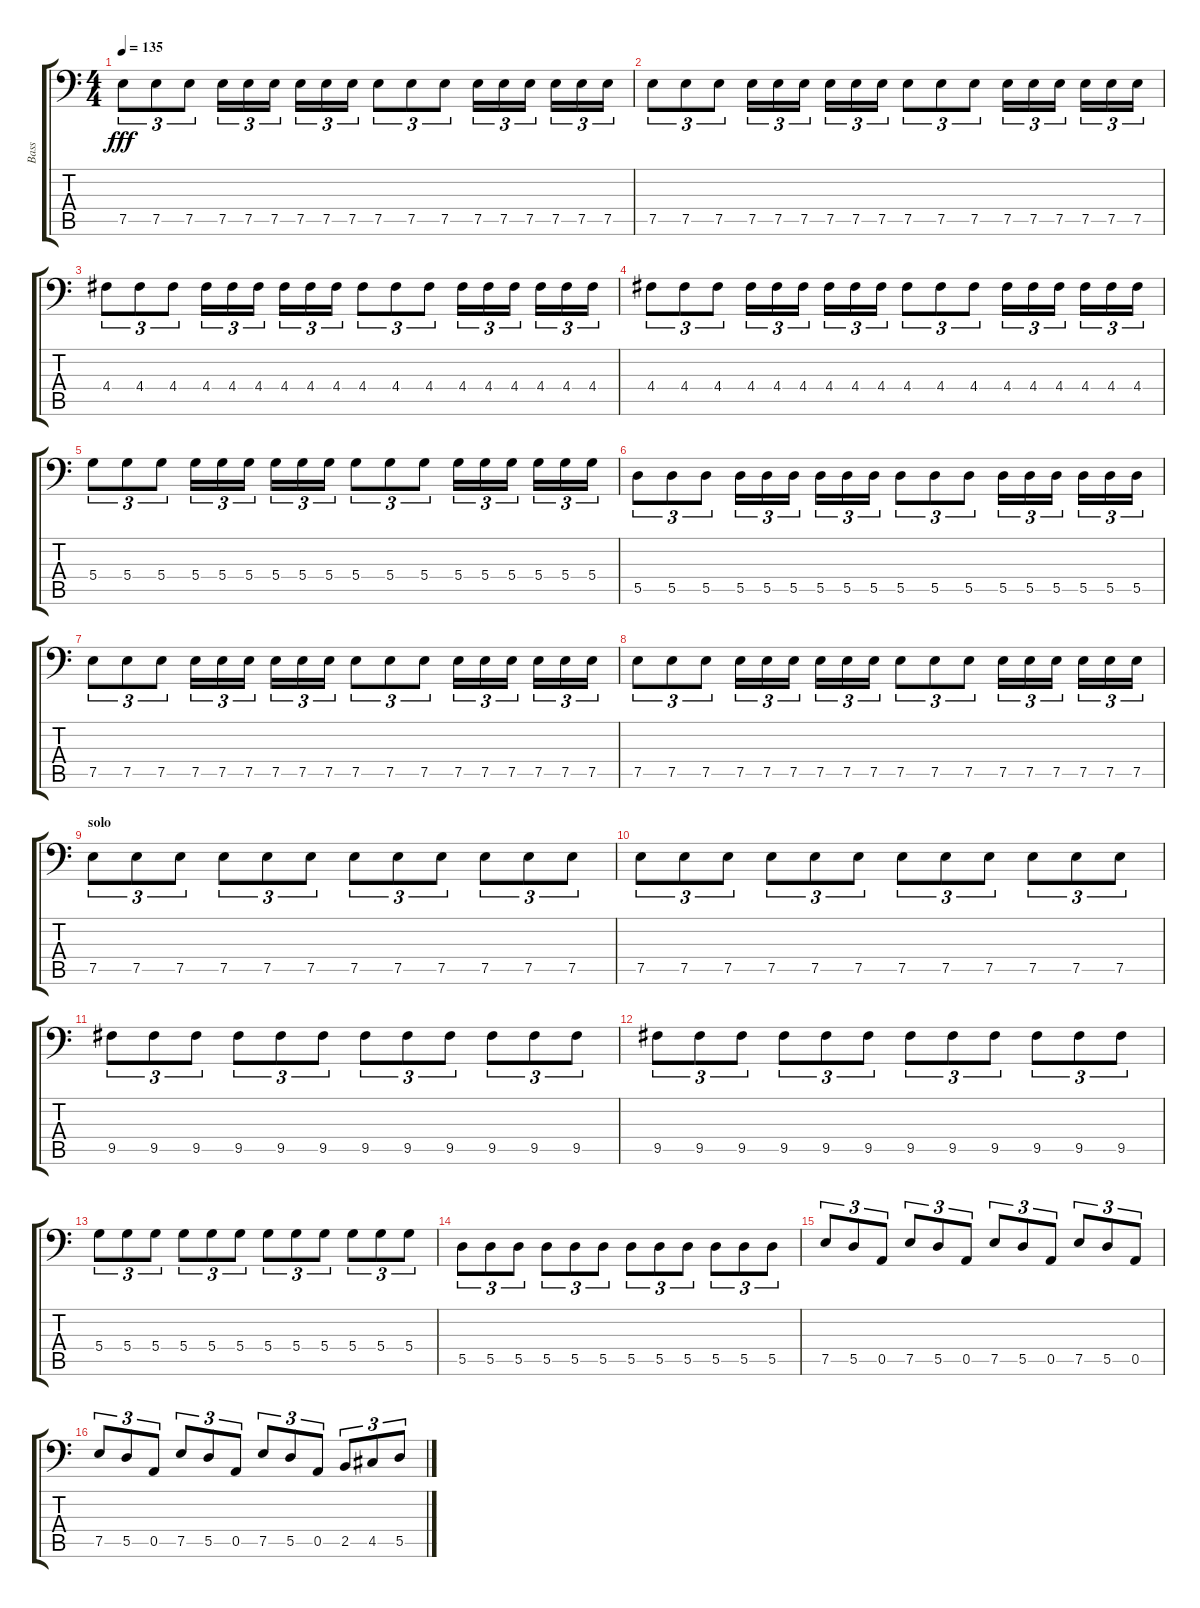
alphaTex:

\track ("Bass" "Bass") {instrument electricbassfinger}
\staff {score tabs}
\tuning (E3 B2 G2 D2 A1 E1) {hide}
\ts (4 4)
\tempo 135
\clef f4
\ks c
7.5.8{tu (3 2) dy fff} 7.5.8{tu (3 2)} 7.5.8{tu (3 2)} 7.5.16{tu (3 2)} 7.5.16{tu (3 2)} 7.5.16{tu (3 2)} 7.5.16{tu (3 2)} 7.5.16{tu (3 2)} 7.5.16{tu (3 2)} 7.5.8{tu (3 2)} 7.5.8{tu (3 2)} 7.5.8{tu (3 2)} 7.5.16{tu (3 2)} 7.5.16{tu (3 2)} 7.5.16{tu (3 2)} 7.5.16{tu (3 2)} 7.5.16{tu (3 2)} 7.5.16{tu (3 2)} |
7.5.8{tu (3 2)} 7.5.8{tu (3 2)} 7.5.8{tu (3 2)} 7.5.16{tu (3 2)} 7.5.16{tu (3 2)} 7.5.16{tu (3 2)} 7.5.16{tu (3 2)} 7.5.16{tu (3 2)} 7.5.16{tu (3 2)} 7.5.8{tu (3 2)} 7.5.8{tu (3 2)} 7.5.8{tu (3 2)} 7.5.16{tu (3 2)} 7.5.16{tu (3 2)} 7.5.16{tu (3 2)} 7.5.16{tu (3 2)} 7.5.16{tu (3 2)} 7.5.16{tu (3 2)} |
4.4.8{tu (3 2)} 4.4.8{tu (3 2)} 4.4.8{tu (3 2)} 4.4.16{tu (3 2)} 4.4.16{tu (3 2)} 4.4.16{tu (3 2)} 4.4.16{tu (3 2)} 4.4.16{tu (3 2)} 4.4.16{tu (3 2)} 4.4.8{tu (3 2)} 4.4.8{tu (3 2)} 4.4.8{tu (3 2)} 4.4.16{tu (3 2)} 4.4.16{tu (3 2)} 4.4.16{tu (3 2)} 4.4.16{tu (3 2)} 4.4.16{tu (3 2)} 4.4.16{tu (3 2)} |
4.4.8{tu (3 2)} 4.4.8{tu (3 2)} 4.4.8{tu (3 2)} 4.4.16{tu (3 2)} 4.4.16{tu (3 2)} 4.4.16{tu (3 2)} 4.4.16{tu (3 2)} 4.4.16{tu (3 2)} 4.4.16{tu (3 2)} 4.4.8{tu (3 2)} 4.4.8{tu (3 2)} 4.4.8{tu (3 2)} 4.4.16{tu (3 2)} 4.4.16{tu (3 2)} 4.4.16{tu (3 2)} 4.4.16{tu (3 2)} 4.4.16{tu (3 2)} 4.4.16{tu (3 2)} |
5.4.8{tu (3 2)} 5.4.8{tu (3 2)} 5.4.8{tu (3 2)} 5.4.16{tu (3 2)} 5.4.16{tu (3 2)} 5.4.16{tu (3 2)} 5.4.16{tu (3 2)} 5.4.16{tu (3 2)} 5.4.16{tu (3 2)} 5.4.8{tu (3 2)} 5.4.8{tu (3 2)} 5.4.8{tu (3 2)} 5.4.16{tu (3 2)} 5.4.16{tu (3 2)} 5.4.16{tu (3 2)} 5.4.16{tu (3 2)} 5.4.16{tu (3 2)} 5.4.16{tu (3 2)} |
5.5.8{tu (3 2)} 5.5.8{tu (3 2)} 5.5.8{tu (3 2)} 5.5.16{tu (3 2)} 5.5.16{tu (3 2)} 5.5.16{tu (3 2)} 5.5.16{tu (3 2)} 5.5.16{tu (3 2)} 5.5.16{tu (3 2)} 5.5.8{tu (3 2)} 5.5.8{tu (3 2)} 5.5.8{tu (3 2)} 5.5.16{tu (3 2)} 5.5.16{tu (3 2)} 5.5.16{tu (3 2)} 5.5.16{tu (3 2)} 5.5.16{tu (3 2)} 5.5.16{tu (3 2)} |
7.5.8{tu (3 2)} 7.5.8{tu (3 2)} 7.5.8{tu (3 2)} 7.5.16{tu (3 2)} 7.5.16{tu (3 2)} 7.5.16{tu (3 2)} 7.5.16{tu (3 2)} 7.5.16{tu (3 2)} 7.5.16{tu (3 2)} 7.5.8{tu (3 2)} 7.5.8{tu (3 2)} 7.5.8{tu (3 2)} 7.5.16{tu (3 2)} 7.5.16{tu (3 2)} 7.5.16{tu (3 2)} 7.5.16{tu (3 2)} 7.5.16{tu (3 2)} 7.5.16{tu (3 2)} |
7.5.8{tu (3 2)} 7.5.8{tu (3 2)} 7.5.8{tu (3 2)} 7.5.16{tu (3 2)} 7.5.16{tu (3 2)} 7.5.16{tu (3 2)} 7.5.16{tu (3 2)} 7.5.16{tu (3 2)} 7.5.16{tu (3 2)} 7.5.8{tu (3 2)} 7.5.8{tu (3 2)} 7.5.8{tu (3 2)} 7.5.16{tu (3 2)} 7.5.16{tu (3 2)} 7.5.16{tu (3 2)} 7.5.16{tu (3 2)} 7.5.16{tu (3 2)} 7.5.16{tu (3 2)} |
\section ("" "solo")
7.5.8{tu (3 2)} 7.5.8{tu (3 2)} 7.5.8{tu (3 2)} 7.5.8{tu (3 2)} 7.5.8{tu (3 2)} 7.5.8{tu (3 2)} 7.5.8{tu (3 2)} 7.5.8{tu (3 2)} 7.5.8{tu (3 2)} 7.5.8{tu (3 2)} 7.5.8{tu (3 2)} 7.5.8{tu (3 2)} |
7.5.8{tu (3 2)} 7.5.8{tu (3 2)} 7.5.8{tu (3 2)} 7.5.8{tu (3 2)} 7.5.8{tu (3 2)} 7.5.8{tu (3 2)} 7.5.8{tu (3 2)} 7.5.8{tu (3 2)} 7.5.8{tu (3 2)} 7.5.8{tu (3 2)} 7.5.8{tu (3 2)} 7.5.8{tu (3 2)} |
9.5.8{tu (3 2)} 9.5.8{tu (3 2)} 9.5.8{tu (3 2)} 9.5.8{tu (3 2)} 9.5.8{tu (3 2)} 9.5.8{tu (3 2)} 9.5.8{tu (3 2)} 9.5.8{tu (3 2)} 9.5.8{tu (3 2)} 9.5.8{tu (3 2)} 9.5.8{tu (3 2)} 9.5.8{tu (3 2)} |
9.5.8{tu (3 2)} 9.5.8{tu (3 2)} 9.5.8{tu (3 2)} 9.5.8{tu (3 2)} 9.5.8{tu (3 2)} 9.5.8{tu (3 2)} 9.5.8{tu (3 2)} 9.5.8{tu (3 2)} 9.5.8{tu (3 2)} 9.5.8{tu (3 2)} 9.5.8{tu (3 2)} 9.5.8{tu (3 2)} |
5.4.8{tu (3 2)} 5.4.8{tu (3 2)} 5.4.8{tu (3 2)} 5.4.8{tu (3 2)} 5.4.8{tu (3 2)} 5.4.8{tu (3 2)} 5.4.8{tu (3 2)} 5.4.8{tu (3 2)} 5.4.8{tu (3 2)} 5.4.8{tu (3 2)} 5.4.8{tu (3 2)} 5.4.8{tu (3 2)} |
5.5.8{tu (3 2)} 5.5.8{tu (3 2)} 5.5.8{tu (3 2)} 5.5.8{tu (3 2)} 5.5.8{tu (3 2)} 5.5.8{tu (3 2)} 5.5.8{tu (3 2)} 5.5.8{tu (3 2)} 5.5.8{tu (3 2)} 5.5.8{tu (3 2)} 5.5.8{tu (3 2)} 5.5.8{tu (3 2)} |
7.5.8{tu (3 2)} 5.5.8{tu (3 2)} 0.5.8{tu (3 2)} 7.5.8{tu (3 2)} 5.5.8{tu (3 2)} 0.5.8{tu (3 2)} 7.5.8{tu (3 2)} 5.5.8{tu (3 2)} 0.5.8{tu (3 2)} 7.5.8{tu (3 2)} 5.5.8{tu (3 2)} 0.5.8{tu (3 2)} |
7.5.8{tu (3 2)} 5.5.8{tu (3 2)} 0.5.8{tu (3 2)} 7.5.8{tu (3 2)} 5.5.8{tu (3 2)} 0.5.8{tu (3 2)} 7.5.8{tu (3 2)} 5.5.8{tu (3 2)} 0.5.8{tu (3 2)} 2.5.8{tu (3 2)} 4.5.8{tu (3 2)} 5.5.8{tu (3 2)}
